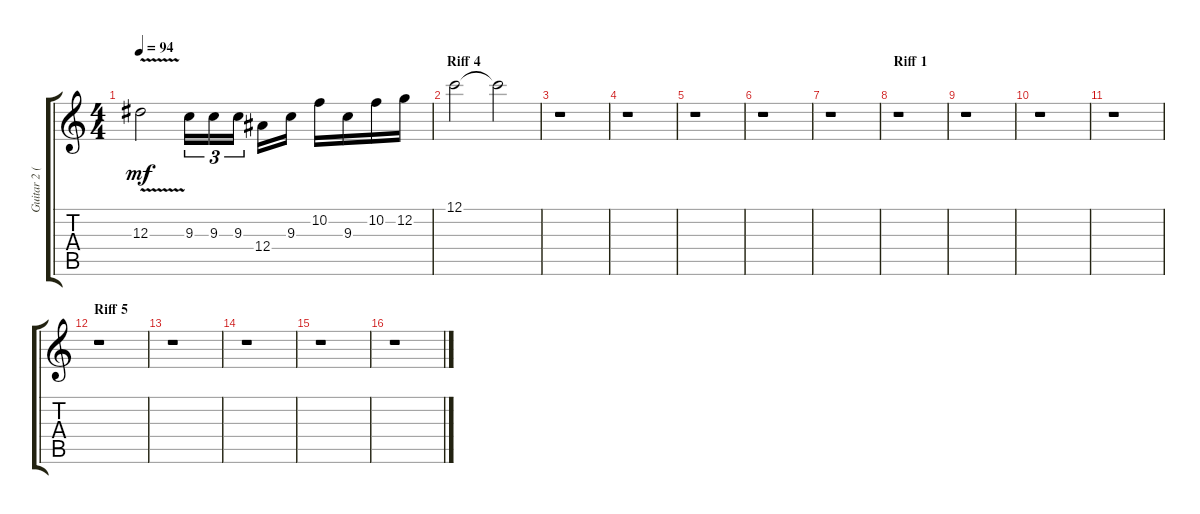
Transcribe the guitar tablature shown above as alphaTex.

\track ("Guitar 2 (Solo)" "Guitar 2 (") {instrument distortionguitar}
\staff {score tabs}
\tuning (C4 G3 Eb3 Bb2 F2 C2) {hide}
\ts (4 4)
\tempo 94
\clef g2
\ks c
12.3{v}.2{dy mf} 9.3.16{tu (3 2)} 9.3.16{tu (3 2)} 9.3.16{tu (3 2)} 12.4.16 9.3.16 10.2.16 9.3.16 10.2.16 12.2.16 |
\section ("" "Riff 4")
12.1.2 12.1{t}.2{volume 11} |
r.1 |
r.1 |
r.1 |
r.1 |
r.1 |
\section ("" "Riff 1")
r.1 |
r.1 |
r.1 |
r.1 |
\section ("" "Riff 5")
r.1 |
r.1 |
r.1 |
r.1 |
r.1
